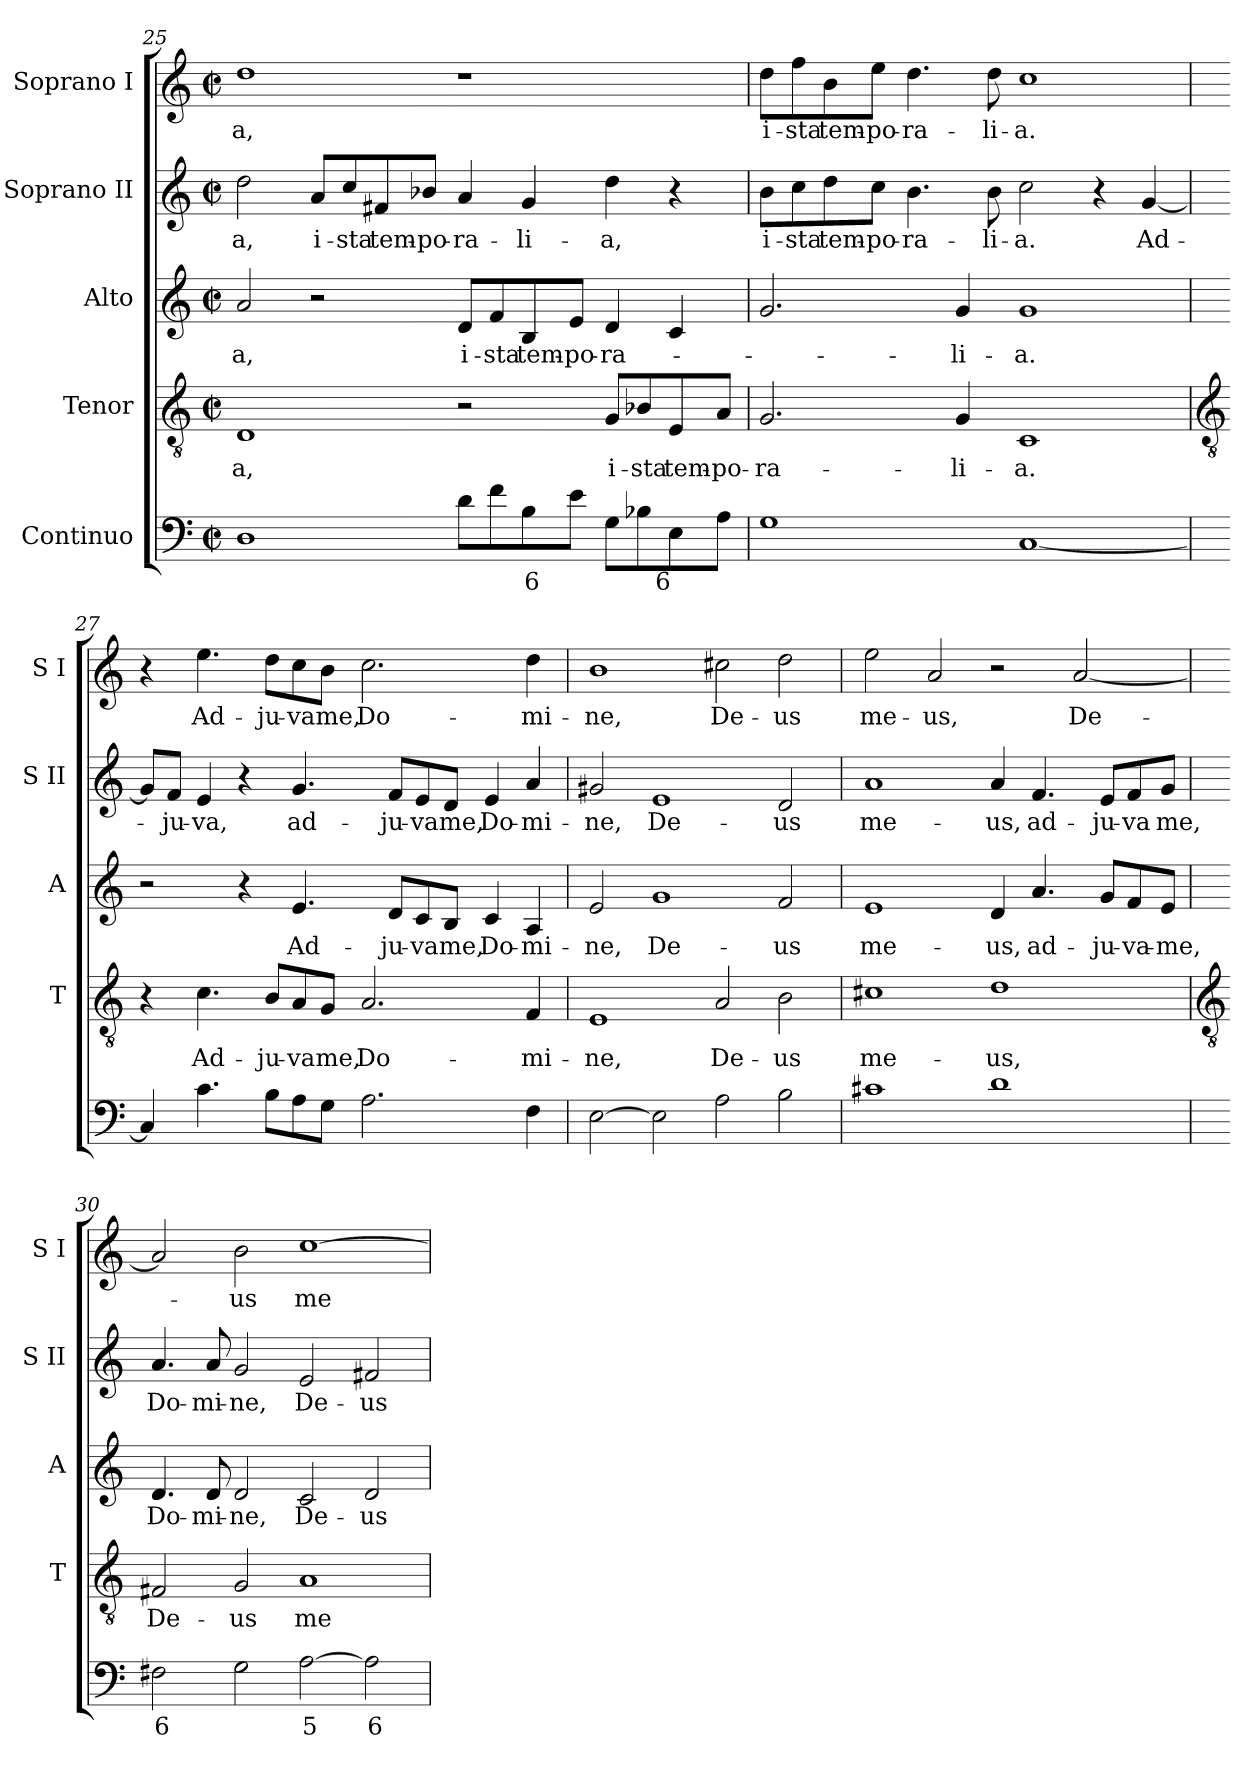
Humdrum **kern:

**kern	**text	**kern	**text	**kern	**text	**kern	**text	**kern	**text
*part5	*part5	*part4	*part4	*part3	*part3	*part2	*part2	*part1	*part1
*staff5	*staff5	*staff4	*staff4	*staff3	*staff3	*staff2	*staff2	*staff1	*staff1
*I"Continuo	*	*I"Tenor	*	*I"Alto	*	*I"Soprano II	*	*I"Soprano I	*
*	*	*I'T	*	*I'A	*	*I'S II	*	*I'S I	*
!!LO:LB:g=z
*clefF4	*	*clefGv2	*	*clefG2	*	*clefG2	*	*clefG2	*
*k[]	*	*k[]	*	*k[]	*	*k[]	*	*k[]	*
*C:	*	*C:	*	*C:	*	*C:	*	*C:	*
*M4/2	*	*M4/2	*	*M4/2	*	*M4/2	*	*M4/2	*
*met(c|)	*	*met(c|)	*	*met(c|)	*	*met(c|)	*	*met(c|)	*
=25	=25	=25	=25	=25	=25	=25	=25	=25	=25
!	!	!	!LO:LY:b	!	!LO:LY:b	!	!LO:LY:b	!	!LO:LY:b
1D	.	1D	-a,	2a	-a,	2dd	-a,	1dd	-a,
!	!	!	!	!	!	!	!LO:LY:b	!	!
.	.	.	.	2r	.	8a/L	i-	.	.
!	!	!	!	!	!	!	!LO:LY:b	!	!
.	.	.	.	.	.	8cc/	-sta	.	.
!	!	!	!	!	!	!	!LO:LY:b	!	!
.	.	.	.	.	.	8f#X/	tem-	.	.
!	!	!	!	!	!	!	!LO:LY:b	!	!
.	.	.	.	.	.	8b-X/J	-po-	.	.
!	!	!	!	!	!LO:LY:b	!	!LO:LY:b	!	!
8dL	.	2r	.	8d/L	i-	4a	-ra-	1r	.
!	!	!	!	!	!LO:LY:b	!	!	!	!
8f	.	.	.	8f/	-sta	.	.	.	.
!	!LO:LY:b	!	!	!	!LO:LY:b	!	!LO:LY:b	!	!
8B	6	.	.	8B/	tem-	4g	-li-	.	.
!	!	!	!	!	!LO:LY:b	!	!	!	!
8eJ	.	.	.	8e/J	-po-	.	.	.	.
!	!	!	!LO:LY:b	!	!LO:LY:b	!	!LO:LY:b	!	!
8GL	.	8G/L	i-	4d	-ra-	4dd	-a,	.	.
!	!	!	!LO:LY:b	!	!	!	!	!	!
8B-X	.	8B-X/	-sta	.	.	.	.	.	.
!	!LO:LY:b	!	!LO:LY:b	!	!	!	!	!	!
8E	6	8E/	tem-	4c	.	4r	.	.	.
!	!	!	!LO:LY:b	!	!	!	!	!	!
8AJ	.	8A/J	-po-	.	.	.	.	.	.
=26	=26	=26	=26	=26	=26	=26	=26	=26	=26
!	!	!	!LO:LY:b	!	!	!	!LO:LY:b	!	!LO:LY:b
1G	.	2.G	-ra-	2.g	.	8b\L	i-	8dd\L	i-
!	!	!	!	!	!	!	!LO:LY:b	!	!LO:LY:b
.	.	.	.	.	.	8cc\	-sta	8ff\	-sta
!	!	!	!	!	!	!	!LO:LY:b	!	!LO:LY:b
.	.	.	.	.	.	8dd\	tem-	8b\	tem-
!	!	!	!	!	!	!	!LO:LY:b	!	!LO:LY:b
.	.	.	.	.	.	8cc\J	-po-	8ee\J	-po-
!	!	!	!	!	!	!	!LO:LY:b	!	!LO:LY:b
.	.	.	.	.	.	4.b	-ra-	4.dd	-ra-
!	!	!	!LO:LY:b	!	!LO:LY:b	!	!	!	!
.	.	4G	-li-	4g	li-	.	.	.	.
!	!	!	!	!	!	!	!LO:LY:b	!	!LO:LY:b
.	.	.	.	.	.	8b	-li-	8dd	-li-
!	!	!	!LO:LY:b	!	!LO:LY:b	!	!LO:LY:b	!	!LO:LY:b
[1C	.	1C	-a.	1g	-a.	2cc	-a.	1cc	-a.
.	.	.	.	.	.	4r	.	.	.
!	!	!	!	!	!	!	!LO:LY:b	!	!
.	.	.	.	.	.	[4g	Ad-	.	.
!!LO:LB:g=z
=27	=27	=27	=27	=27	=27	=27	=27	=27	=27
*	*	*clefGv2	*	*	*	*	*	*	*
4C]	.	4r	.	2r	.	8g/L]	.	4r	.
!	!	!	!	!	!	!	!LO:LY:b	!	!
.	.	.	.	.	.	8f/J	ju-	.	.
!	!	!	!LO:LY:b	!	!	!	!LO:LY:b	!	!LO:LY:b
4.c	.	4.c	Ad-	.	.	4e	-va,	4.ee	Ad-
.	.	.	.	4r	.	4r	.	.	.
!	!	!	!LO:LY:b	!	!	!	!	!	!LO:LY:b
8BL	.	8B/L	-ju-	.	.	.	.	8dd\L	-ju-
!	!	!	!LO:LY:b	!	!LO:LY:b	!	!LO:LY:b	!	!LO:LY:b
8A	.	8A/	-va	4.e	Ad-	4.g	ad-	8cc\	-va
!	!	!	!LO:LY:b	!	!	!	!	!	!LO:LY:b
8GJ	.	8G/J	me,	.	.	.	.	8b\J	me,
!	!	!	!LO:LY:b	!	!	!	!	!	!LO:LY:b
2.A	.	2.A	Do-	.	.	.	.	2.cc	Do-
!	!	!	!	!	!LO:LY:b	!	!LO:LY:b	!	!
.	.	.	.	8d/L	-ju-	8f/L	-ju-	.	.
!	!	!	!	!	!LO:LY:b	!	!LO:LY:b	!	!
.	.	.	.	8c/	-va	8e/	-va	.	.
!	!	!	!	!	!LO:LY:b	!	!LO:LY:b	!	!
.	.	.	.	8B/J	me,	8d/J	me,	.	.
!	!	!	!	!	!LO:LY:b	!	!LO:LY:b	!	!
.	.	.	.	4c	Do-	4e	Do-	.	.
!	!	!	!LO:LY:b	!	!LO:LY:b	!	!LO:LY:b	!	!LO:LY:b
4F	.	4F	-mi-	4A	-mi-	4a	-mi-	4dd	-mi-
=28	=28	=28	=28	=28	=28	=28	=28	=28	=28
!	!	!	!LO:LY:b	!	!LO:LY:b	!	!LO:LY:b	!	!LO:LY:b
[2E	.	1E	-ne,	2e	-ne,	2g#X	-ne,	1b	-ne,
!	!	!	!	!	!LO:LY:b	!	!LO:LY:b	!	!
2E]	.	.	.	1g	De-	1e	De-	.	.
!	!	!	!LO:LY:b	!	!	!	!	!	!LO:LY:b
2A	.	2A	De-	.	.	.	.	2cc#X	De-
!	!	!	!LO:LY:b	!	!LO:LY:b	!	!LO:LY:b	!	!LO:LY:b
2B	.	2B	-us	2f	-us	2d	-us	2dd	-us
=29	=29	=29	=29	=29	=29	=29	=29	=29	=29
!	!	!	!LO:LY:b	!	!LO:LY:b	!	!LO:LY:b	!	!LO:LY:b
1c#X	.	1c#X	me-	1e	me-	1a	me-	2ee	me-
!	!	!	!	!	!	!	!	!	!LO:LY:b
.	.	.	.	.	.	.	.	2a	-us,
!	!	!	!LO:LY:b	!	!LO:LY:b	!	!LO:LY:b	!	!
1d	.	1d	-us,	4d	-us,	4a	-us,	2r	.
!	!	!	!	!	!LO:LY:b	!	!LO:LY:b	!	!
.	.	.	.	4.a	ad-	4.f	ad-	.	.
!	!	!	!	!	!	!	!	!	!LO:LY:b
.	.	.	.	.	.	.	.	[2a	De-
!	!	!	!	!	!LO:LY:b	!	!LO:LY:b	!	!
.	.	.	.	8g/L	-ju-	8e/L	-ju-	.	.
!	!	!	!	!	!LO:LY:b	!	!LO:LY:b	!	!
.	.	.	.	8f/	-va-	8f/	-va	.	.
!	!	!	!	!	!LO:LY:b	!	!LO:LY:b	!	!
.	.	.	.	8e/J	-me,	8g/J	me,	.	.
!!LO:LB:g=z
=30	=30	=30	=30	=30	=30	=30	=30	=30	=30
*	*	*clefGv2	*	*	*	*	*	*	*
!	!LO:LY:b	!	!LO:LY:b	!	!LO:LY:b	!	!LO:LY:b	!	!
2F#X	6	2F#X	De-	4.d	Do-	4.a	Do-	2a]	.
!	!	!	!	!	!LO:LY:b	!	!LO:LY:b	!	!
.	.	.	.	8d	-mi-	8a	-mi-	.	.
!	!	!	!LO:LY:b	!	!LO:LY:b	!	!LO:LY:b	!	!LO:LY:b
2G	.	2G	-us	2d	-ne,	2g	-ne,	2b	us
!	!LO:LY:b	!	!LO:LY:b	!	!LO:LY:b	!	!LO:LY:b	!	!LO:LY:b
[2A	5	1A	me-	2c	De-	2e	De-	[1cc	me-
!	!LO:LY:b	!	!	!	!LO:LY:b	!	!LO:LY:b	!	!
2A]	6	.	.	2d	-us	2f#X	-us	.	.
=	=	=	=	=	=	=	=	=	=
*-	*-	*-	*-	*-	*-	*-	*-	*-	*-
